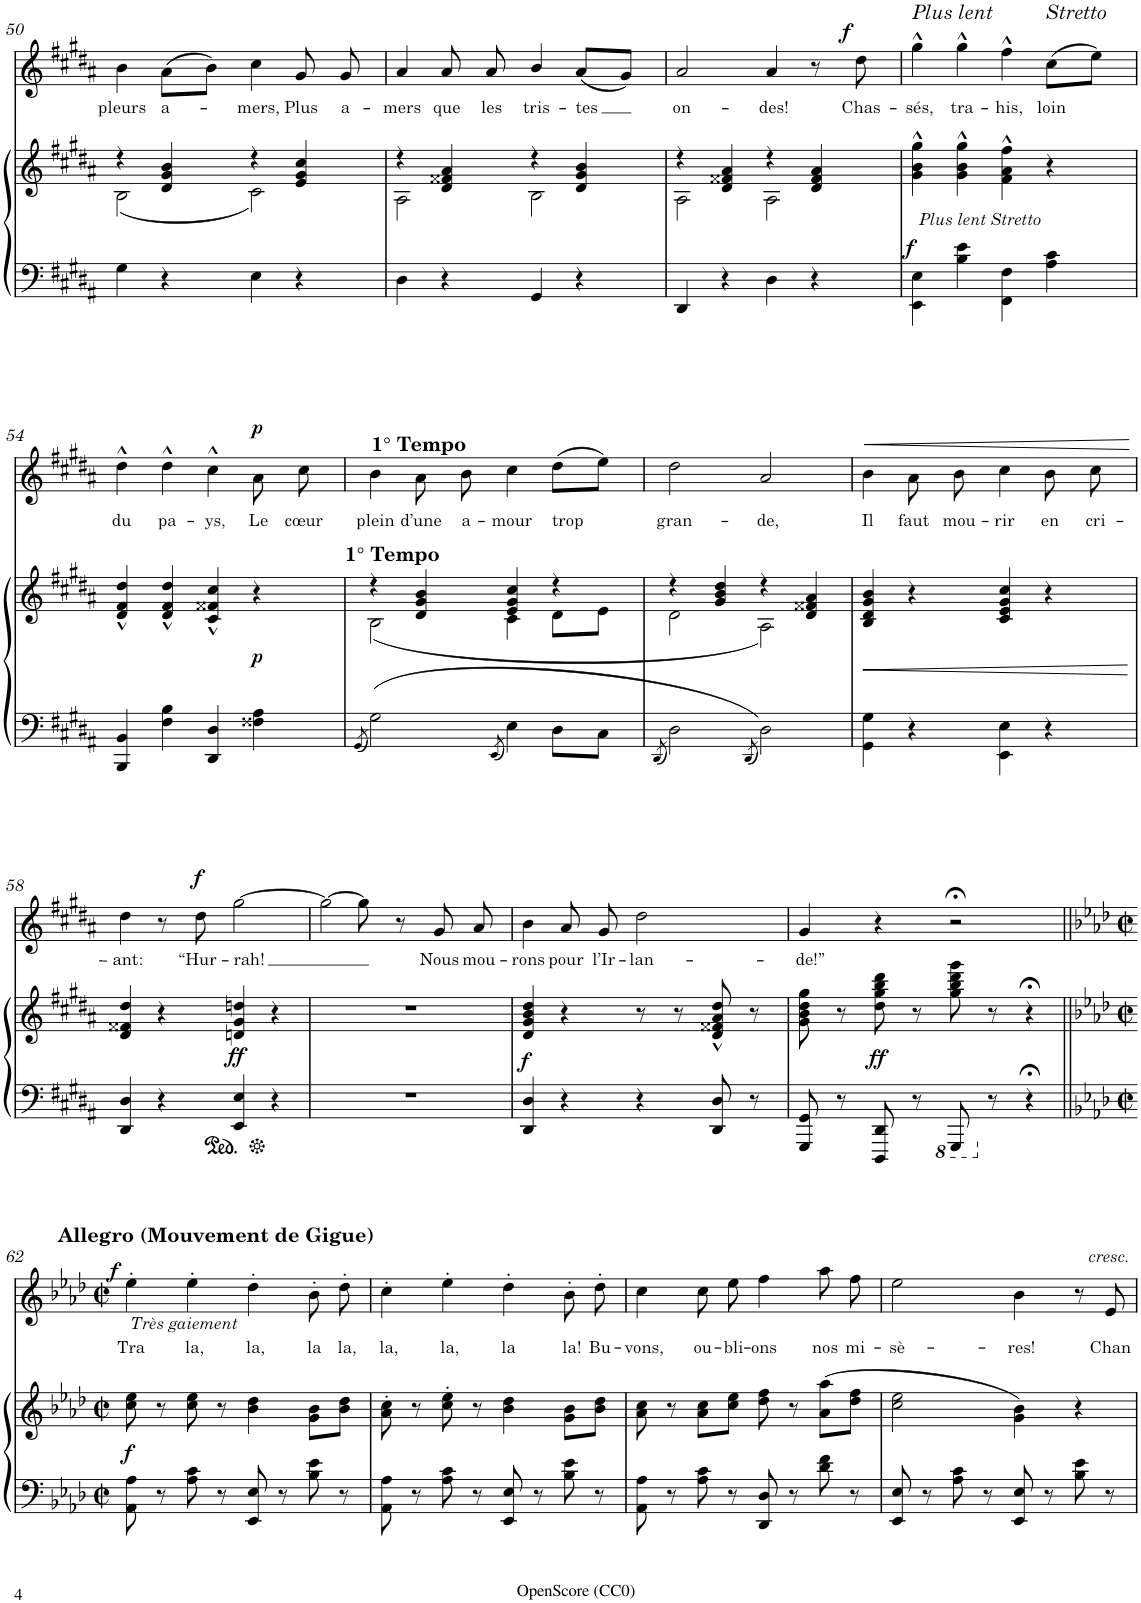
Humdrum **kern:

**kern	**kern	**dynam	**kern	**text	**dynam
*part2	*part2	*part2	*part1	*part1	*part1
*staff3	*staff2	*staff2/3	*staff1	*staff1	*staff1
*I"Piano	*	*	*I"Chant Voice	*	*
*I'Pno	*	*	*	*	*
!!LO:PB:g=z
*clefF4	*clefG2	*	*clefG2	*	*
*k[f#c#g#d#a#]	*k[f#c#g#d#a#]	*	*k[f#c#g#d#a#]	*	*
*M4/4	*M4/4	*	*M4/4	*	*
*met(c)	*met(c)	*	*met(c)	*	*
=50	=50	=50	=50	=50	=50
*	*^	*	*	*	*
!	!	!	!	!	!LO:LY:b	!
4G#\	4r	(2B\	.	4b\	pleurs	.
!	!	!	!	!	!LO:LY:b	!
4r	4d#/ 4g#/ 4b/	.	.	(8a#\L	a-	.
.	.	.	.	8b\J)	.	.
!	!	!	!	!	!LO:LY:b	!
4E\	4r	2c#\)	.	4cc#\	-mers,	.
!	!	!	!	!	!LO:LY:b	!
4r	4e/ 4g#/ 4cc#/	.	.	8g#/	Plus	.
!	!	!	!	!	!LO:LY:b	!
.	.	.	.	8g#/	a-	.
=51	=51	=51	=51	=51	=51	=51
!	!	!	!	!	!LO:LY:b	!
4D#\	4r	2A#\	.	4a#/	-mers	.
!	!	!	!	!	!LO:LY:b	!
4r	4d#/ 4f##X/ 4a#/	.	.	8a#/	que	.
!	!	!	!	!	!LO:LY:b	!
.	.	.	.	8a#/	les	.
!	!	!	!	!	!LO:LY:b	!
4GG#/	4r	2B\	.	4b/	tris-	.
!	!	!	!	!	!LO:LY:b	!
4r	4d#/ 4g#/ 4b/	.	.	(8a#/L	-tes	.
.	.	.	.	8g#/J)	.	.
=52	=52	=52	=52	=52	=52	=52
!	!	!	!	!	!LO:LY:b	!
4DD#/	4r	2A#\	.	2a#/	on-	.
4r	4d#/ 4f##X/ 4a#/	.	.	.	.	.
!	!	!	!	!	!LO:LY:b	!
4D#\	4r	2A#\	.	4a#/	-des!	.
4r	4d#/ 4f##/ 4a#/	.	.	8r	.	.
!	!	!	!	!	!LO:LY:b	!LO:DY:a
.	.	.	.	8dd#\	Chas-	f
*	*v	*v	*	*	*	*
=53	=53	=53	=53	=53	=53
!	!	!	!LO:TX:a:i:t=Plus lent	!	!
!	!LO:TX:b:i:t=Plus lent	!	!	!	!
!	!	!LO:DY:b	!	!LO:LY:b	!
4EE\ 4E\	4g#\^^ 4b\^^ 4gg#\^^	f	4gg#^^\	-sés,	.
!	!	!	!	!LO:LY:b	!
4B\ 4e\	4g#\^^ 4b\^^ 4gg#\^^	.	4gg#^^\	tra-	.
!	!	!	!	!LO:LY:b	!
4FF#\ 4F#\	4f#\^^ 4a#\^^ 4ff#\^^	.	4ff#^^\	-his,	.
!	!	!	!LO:TX:a:i:t=Stretto	!	!
!	!LO:TX:b:i:t=Stretto	!	!	!	!
!	!	!	!	!LO:LY:b	!
4A#\ 4c#\	4r	.	(8cc#\L	loin	.
.	.	.	8ee\J)	.	.
!!LO:LB:g=z
=54	=54	=54	=54	=54	=54
!	!	!	!	!LO:LY:b	!
4BBB/ 4BB/	4d#/^^ 4f#/^^ 4dd#/^^	.	4dd#^^\	du	.
!	!	!	!	!LO:LY:b	!
4F#\ 4B\	4d#/^^ 4f#/^^ 4dd#/^^	.	4dd#^^\	pa-	.
!	!	!	!	!LO:LY:b	!
4DD#/ 4D#/	4c#/^^ 4f##X/^^ 4cc#/^^	.	4cc#^^\	-ys,	.
!	!	!LO:DY:a=2	!	!LO:LY:b	!LO:DY:a
4F##X\ 4A#\	4r	p	8a#\	Le	p
!	!	!	!	!LO:LY:b	!
.	.	.	8cc#\	cœur	.
=55	=55	=55	=55	=55	=55
8qGG#/	.	.	.	.	.
*	*^	*	*	*	*
!	!	!	!	!LO:TX:a:B:t=1° Tempo	!	!
!	!LO:TX:a:B:t=1° Tempo	!	!	!	!	!
!	!	!	!	!	!LO:LY:b	!
2G#\	4r	(2B\	.	4b\	plein	.
!	!	!	!	!	!LO:LY:b	!
.	4d#/ 4g#/ 4b/	.	.	8a#\	d’une	.
!	!	!	!	!	!LO:LY:b	!
.	.	.	.	8b\	a-	.
8qEE/	.	.	.	.	.	.
!	!	!	!	!	!LO:LY:b	!
4E\	4e/ 4g#/ 4cc#/	4c#\	.	4cc#\	-mour	.
!	!	!	!	!	!LO:LY:b	!
8D#\L	4r	8d#\L	.	(8dd#\L	trop	.
8C#\J	.	8e\J	.	8ee\J)	.	.
=56	=56	=56	=56	=56	=56	=56
8qDD#/	.	.	.	.	.	.
!	!	!	!	!	!LO:LY:b	!
2D#\	4r	2d#\	.	2dd#\	gran-	.
.	4g#/ 4b/ 4dd#/	.	.	.	.	.
8qDD#/	.	.	.	.	.	.
!	!	!	!	!	!LO:LY:b	!
2D#\	4r	2A#\)	.	2a#/	-de,	.
.	4d#/ 4f##X/ 4a#/	.	.	.	.	.
*	*v	*v	*	*	*	*
=57	=57	=57	=57	=57	=57
!	!	!LO:HP:b	!	!LO:LY:b	!LO:HP:b
4GG#\ 4G#\	4B/ 4d#/ 4g#/ 4b/	<	4b\	Il	<
!	!	!	!	!LO:LY:b	!
4r	4r	.	8a#\	faut	.
!	!	!	!	!LO:LY:b	!
.	.	.	8b\	mou-	.
!	!	!	!	!LO:LY:b	!
4EE\ 4E\	4c#/ 4e/ 4g#/ 4cc#/	.	4cc#\	-rir	.
!	!	!	!	!LO:LY:b	!
4r	4r	.	8b\	en	.
!	!	!	!	!LO:LY:b	!
.	.	.	8cc#\	cri-	.
.	.	[	.	.	[
!!LO:LB:g=z
=58	=58	=58	=58	=58	=58
!	!	!	!	!LO:LY:b	!
4DD#/ 4D#/	4d#/ 4f##X/ 4dd#/	.	4dd#\	-- ant:	.
4r	4r	.	8r	.	.
!	!	!	!	!LO:LY:b	!LO:DY:a
.	.	.	8dd#\	“Hur-	f
!	!	!LO:DY:b	!	!LO:LY:b	!
4EE/ 4E/	4dn/ 4g#/ 4ddn/	ff	[2gg#\	-rah!	.
4r	4r	.	.	.	.
=59	=59	=59	=59	=59	=59
1r	1r	.	2gg#\_	.	.
.	.	.	8gg#\]	.	.
.	.	.	8r	.	.
!	!	!	!	!LO:LY:b	!
.	.	.	8g#/	Nous	.
!	!	!	!	!LO:LY:b	!
.	.	.	8a#/	mou-	.
=60	=60	=60	=60	=60	=60
!	!	!LO:DY:b	!	!LO:LY:b	!
4DD#/ 4D#/	4d#/ 4g#/ 4b/ 4dd#/	f	4b\	-rons	.
!	!	!	!	!LO:LY:b	!
4r	4r	.	8a#/	pour	.
!	!	!	!	!LO:LY:b	!
.	.	.	8g#/	l’Ir-	.
!	!	!	!	!LO:LY:b	!
4r	8r	.	2dd#\	-lan-	.
.	8r	.	.	.	.
8DD#/ 8D#/	8d#/^^ 8f##X/^^ 8a#/^^ 8dd#/^^	.	.	.	.
8r	8r	.	.	.	.
=61	=61	=61	=61	=61	=61
!	!	!	!	!LO:LY:b	!
8GGG#/ 8GG#/	8g#\ 8b\ 8dd#\ 8gg#\	.	4g#/	-de!”	.
8r	8r	.	.	.	.
!	!	!LO:DY:b	!	!	!
8DDD#/ 8DD#/	8dd#\ 8gg#\ 8bb\ 8ddd#\	ff	4r	.	.
8r	8r	.	.	.	.
*8ba	*	*	*	*	*
8GGGG#/	8gg#\ 8bb\ 8ddd#\ 8ggg#\	.	2r;<	.	.
*X8ba	*	*	*	*	*
8r	8r	.	.	.	.
4r;<	4r;<	.	.	.	.
!!LO:LB:g=z
=62||	=62||	=62||	=62||	=62||	=62||
*k[b-e-a-d-]	*k[b-e-a-d-]	*	*k[b-e-a-d-]	*	*
*M2/2	*M2/2	*	*M2/2	*	*
*met(c|)	*met(c|)	*	*met(c|)	*	*
!	!	!	!LO:TX:a:B:t=Allegro (Mouvement de Gigue)	!	!
!	!	!	!LO:TX:b:i:t=Très gaiement	!	!
!	!	!LO:DY:b	!	!LO:LY:b	!LO:DY:a
8AA-\ 8A-\	8cc\ 8ee-\	f	4ee-'\	Tra	f
8r	8r	.	.	.	.
!	!	!	!	!LO:LY:b	!
8A-\ 8c\	8cc\ 8ee-\	.	4ee-'\	la,	.
8r	8r	.	.	.	.
!	!	!	!	!LO:LY:b	!
8EE-/ 8E-/	4b-\ 4dd-\	.	4dd-'\	la,	.
8r	.	.	.	.	.
!	!	!	!	!LO:LY:b	!
8B-\ 8e-\	8g\ 8b-\L	.	8b-'\	la	.
!	!	!	!	!LO:LY:b	!
8r	8b-\ 8dd-\J	.	8dd-'\	la,	.
=63	=63	=63	=63	=63	=63
!	!	!	!	!LO:LY:b	!
8AA-\ 8A-\	8a-\' 8cc\'	.	4cc'\	la,	.
8r	8r	.	.	.	.
!	!	!	!	!LO:LY:b	!
8A-\ 8c\	8cc\' 8ee-\'	.	4ee-'\	la,	.
8r	8r	.	.	.	.
!	!	!	!	!LO:LY:b	!
8EE-/ 8E-/	4b-\ 4dd-\	.	4dd-'\	la	.
8r	.	.	.	.	.
!	!	!	!	!LO:LY:b	!
8B-\ 8e-\	8g\ 8b-\L	.	8b-'\	la!	.
!	!	!	!	!LO:LY:b	!
8r	8b-\ 8dd-\J	.	8dd-'\	Bu-	.
=64	=64	=64	=64	=64	=64
!	!	!	!	!LO:LY:b	!
8AA-\ 8A-\	8a-\ 8cc\	.	4cc\	-vons,	.
8r	8r	.	.	.	.
!	!	!	!	!LO:LY:b	!
8A-\ 8c\	8a-\ 8cc\L	.	8cc\	ou-	.
!	!	!	!	!LO:LY:b	!
8r	8cc\ 8ee-\J	.	8ee-\	-bli-	.
!	!	!	!	!LO:LY:b	!
8DD-/ 8D-/	8dd-\ 8ff\	.	4ff\	-ons	.
8r	8r	.	.	.	.
!	!	!	!	!LO:LY:b	!
8d-\ 8f\	(8a-\ 8aa-\L	.	8aa-\	nos	.
!	!	!	!	!LO:LY:b	!
8r	8dd-\ 8ff\J	.	8ff\	mi-	.
=65	=65	=65	=65	=65	=65
!	!	!	!	!LO:LY:b	!
8EE-/ 8E-/	2cc\ 2ee-\	.	2ee-\	-sè-	.
8r	.	.	.	.	.
8A-\ 8c\	.	.	.	.	.
8r	.	.	.	.	.
!	!	!	!	!LO:LY:b	!
8EE-/ 8E-/	4g\ 4b-\)	.	4b-\	-res!	.
8r	.	.	.	.	.
8B-\ 8e-\	4r	.	8r	.	.
!	!	!	!LO:TX:a:i:t=cresc.	!	!
!	!	!	!	!LO:LY:b	!
8r	.	.	8e-/	Chan-	.
=	=	=	=	=	=
*-	*-	*-	*-	*-	*-
